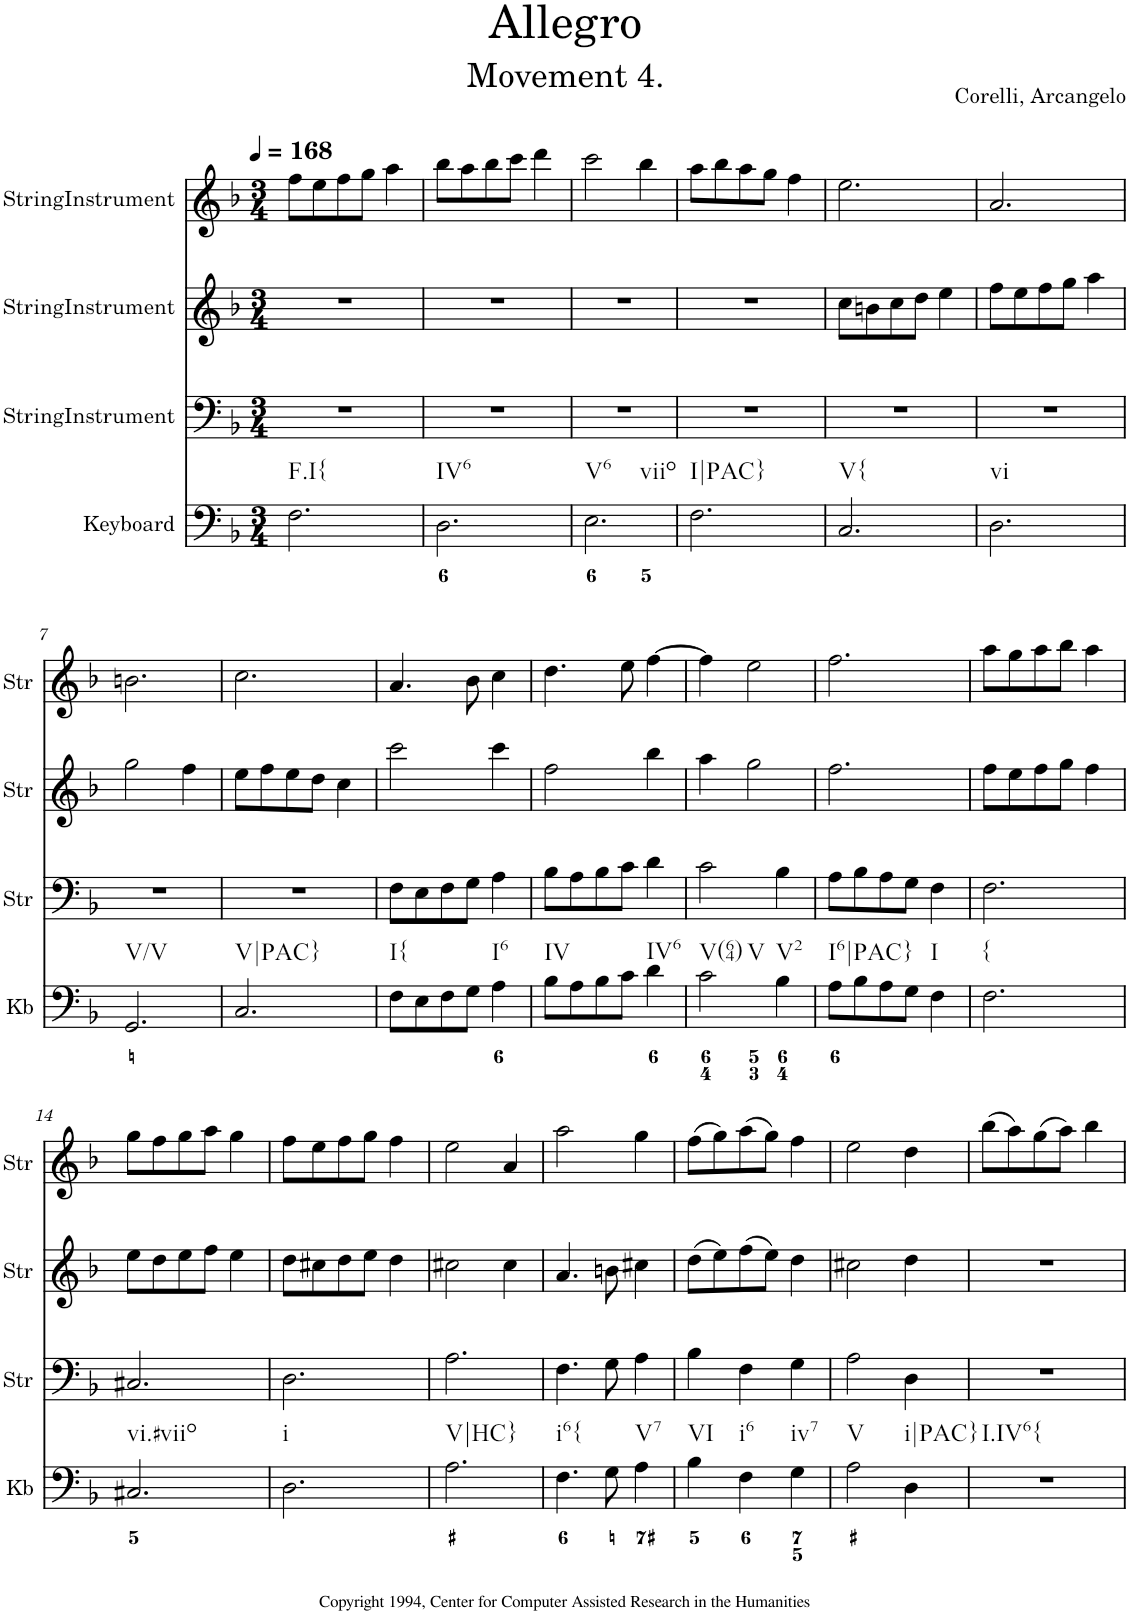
**kern	**harte	**kern	**kern	**kern
*part4	*part4	*part3	*part2	*part1
*staff4	*	*staff3	*staff2	*staff1
*I"Keyboard	*	*I"StringInstrument	*I"StringInstrument	*I"StringInstrument
*I'Kb	*	*I'Str	*I'Str	*I'Str
*clefF4	*	*clefF4	*clefG2	*clefG2
*k[b-]	*	*k[b-]	*k[b-]	*k[b-]
*M3/4	*	*M3/4	*M3/4	*M3/4
*MM168	*	*MM168	*MM168	*MM168
=1	=1	=1	=1	=1
2.F\	.	2.r	2.r	8ff\L
.	.	.	.	8ee\
.	.	.	.	8ff\
.	.	.	.	8gg\J
.	.	.	.	4aa\
=2	=2	=2	=2	=2
2.D\	.	2.r	2.r	8bb-\L
.	.	.	.	8aa\
.	.	.	.	8bb-\
.	.	.	.	8ccc\J
.	.	.	.	4ddd\
=3	=3	=3	=3	=3
2.E\	.	2.r	2.r	2ccc\
.	.	.	.	4bb-\
=4	=4	=4	=4	=4
2.F\	.	2.r	2.r	8aa\L
.	.	.	.	8bb-\
.	.	.	.	8aa\
.	.	.	.	8gg\J
.	.	.	.	4ff\
=5	=5	=5	=5	=5
2.C/	.	2.r	8cc\L	2.ee\
.	.	.	8bn\	.
.	.	.	8cc\	.
.	.	.	8dd\J	.
.	.	.	4ee\	.
=6	=6	=6	=6	=6
2.D\	.	2.r	8ff\L	2.a/
.	.	.	8ee\	.
.	.	.	8ff\	.
.	.	.	8gg\J	.
.	.	.	4aa\	.
!!LO:LB:g=z
=7	=7	=7	=7	=7
2.GG/	.	2.r	2gg\	2.bn\
.	.	.	4ff\	.
=8	=8	=8	=8	=8
2.C/	.	2.r	8ee\L	2.cc\
.	.	.	8ff\	.
.	.	.	8ee\	.
.	.	.	8dd\J	.
.	.	.	4cc\	.
=9	=9	=9	=9	=9
8F\L	.	8F\L	2ccc\	4.a/
8E\	.	8E\	.	.
8F\	.	8F\	.	.
8G\J	.	8G\J	.	8b-\
4A\	.	4A\	4ccc\	4cc\
=10	=10	=10	=10	=10
8B-\L	.	8B-\L	2ff\	4.dd\
8A\	.	8A\	.	.
8B-\	.	8B-\	.	.
8c\J	.	8c\J	.	8ee\
4d\	.	4d\	4bb-\	[4ff\
=11	=11	=11	=11	=11
2c\	.	2c\	4aa\	4ff\]
.	.	.	2gg\	2ee\
4B-\	.	4B-\	.	.
=12	=12	=12	=12	=12
8A\L	.	8A\L	2.ff\	2.ff\
8B-\	.	8B-\	.	.
8A\	.	8A\	.	.
8G\J	.	8G\J	.	.
4F\	.	4F\	.	.
=13	=13	=13	=13	=13
!	!LO:H:kt={	!	!	!
2.F\	N	2.F\	8ff\L	8aa\L
.	.	.	8ee\	8gg\
.	.	.	8ff\	8aa\
.	.	.	8gg\J	8bb-\J
.	.	.	4ff\	4aa\
!!LO:LB:g=z
=14	=14	=14	=14	=14
2.C#X/	.	2.C#X/	8ee\L	8gg\L
.	.	.	8dd\	8ff\
.	.	.	8ee\	8gg\
.	.	.	8ff\J	8aa\J
.	.	.	4ee\	4gg\
=15	=15	=15	=15	=15
2.D\	.	2.D\	8dd\L	8ff\L
.	.	.	8cc#X\	8ee\
.	.	.	8dd\	8ff\
.	.	.	8ee\J	8gg\J
.	.	.	4dd\	4ff\
=16	=16	=16	=16	=16
2.A\	.	2.A\	2cc#X\	2ee\
.	.	.	4cc#\	4a/
=17	=17	=17	=17	=17
4.F\	.	4.F\	4.a/	2aa\
8G\	.	8G\	8bn\	.
4A\	.	4A\	4cc#X\	4gg\
=18	=18	=18	=18	=18
4B-\	.	4B-\	(8dd\L	(8ff\L
.	.	.	8ee\)	8gg\)
4F\	.	4F\	(8ff\	(8aa\
.	.	.	8ee\J)	8gg\J)
4G\	.	4G\	4dd\	4ff\
=19	=19	=19	=19	=19
2A\	.	2A\	2cc#X\	2ee\
4D\	.	4D\	4dd\	4dd\
=20	=20	=20	=20	=20
2.r	.	2.r	2.r	(8bb-\L
.	.	.	.	8aa\)
.	.	.	.	(8gg\
.	.	.	.	8aa\J)
.	.	.	.	4bb-\
=	=	=	=	=
*-	*-	*-	*-	*-
